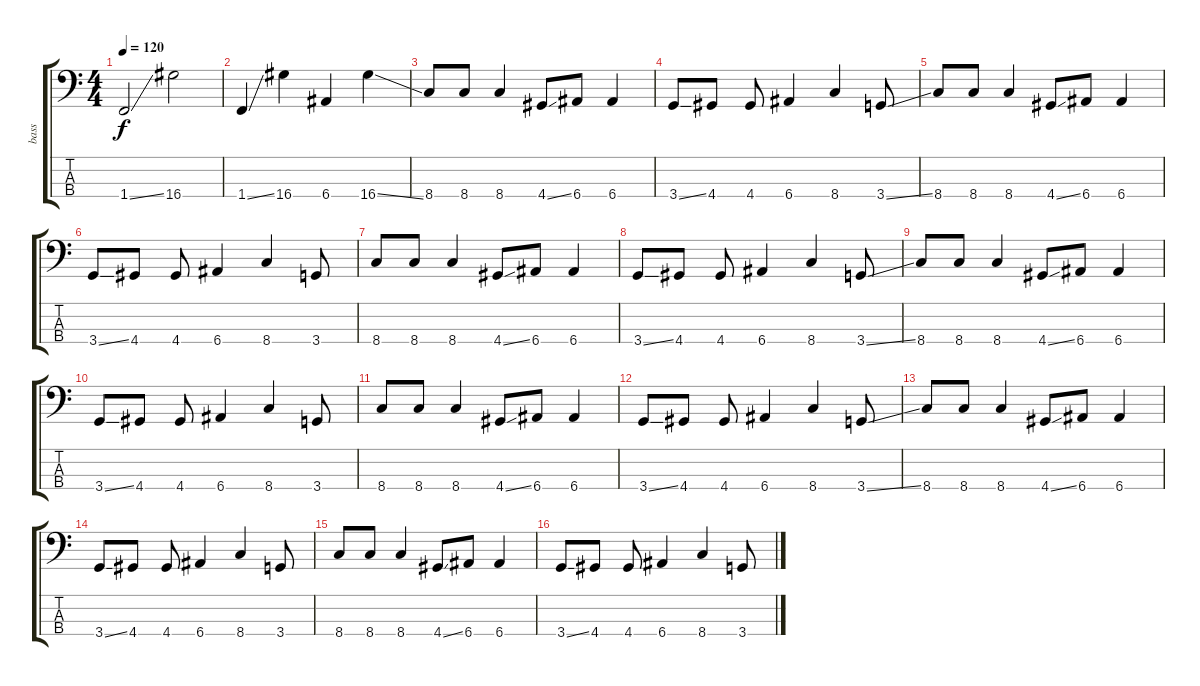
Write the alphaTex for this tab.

\track ("bass" "bass") {instrument electricbassfinger}
\staff {score tabs}
\tuning (G2 D2 A1 E1) {hide}
\ts (4 4)
\tempo 120
\clef f4
\ks c
1.4{ss}.2{dy f} 16.4.2 |
1.4{ss}.4 16.4.4 6.4.4 16.4{ss}.4 |
8.4.8 8.4.8 8.4.4 4.4{ss}.8 6.4.8 6.4.4 |
3.4{ss}.8 4.4.8 4.4.8 6.4.4 8.4.4 3.4{ss}.8 |
8.4.8 8.4.8 8.4.4 4.4{ss}.8 6.4.8 6.4.4 |
3.4{ss}.8 4.4.8 4.4.8 6.4.4 8.4.4 3.4.8 |
8.4.8 8.4.8 8.4.4 4.4{ss}.8 6.4.8 6.4.4 |
3.4{ss}.8 4.4.8 4.4.8 6.4.4 8.4.4 3.4{ss}.8 |
8.4.8 8.4.8 8.4.4 4.4{ss}.8 6.4.8 6.4.4 |
3.4{ss}.8 4.4.8 4.4.8 6.4.4 8.4.4 3.4.8 |
8.4.8 8.4.8 8.4.4 4.4{ss}.8 6.4.8 6.4.4 |
3.4{ss}.8 4.4.8 4.4.8 6.4.4 8.4.4 3.4{ss}.8 |
8.4.8 8.4.8 8.4.4 4.4{ss}.8 6.4.8 6.4.4 |
3.4{ss}.8 4.4.8 4.4.8 6.4.4 8.4.4 3.4.8 |
8.4.8 8.4.8 8.4.4 4.4{ss}.8 6.4.8 6.4.4 |
3.4{ss}.8 4.4.8 4.4.8 6.4.4 8.4.4 3.4{ss}.8
